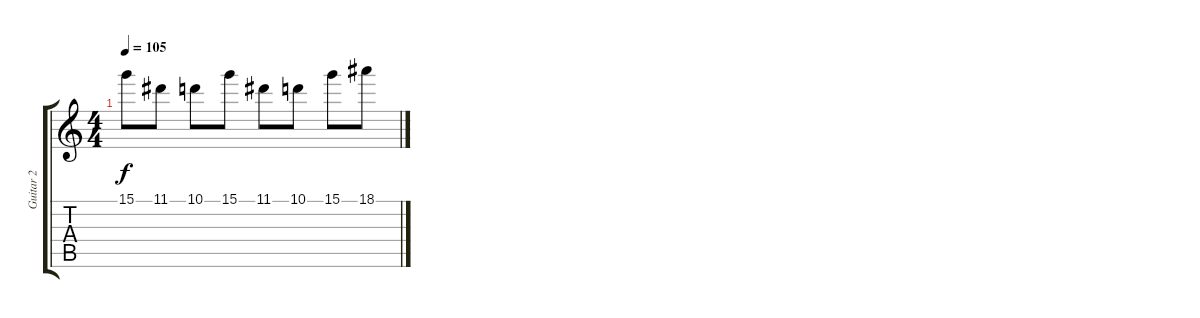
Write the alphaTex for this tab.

\track ("Guitar 2" "Guitar 2") {instrument distortionguitar}
\staff {score tabs}
\tuning (E4 B3 G3 D3 A2 D2) {hide}
\ts (4 4)
\tempo 105
\clef g2
\ks c
15.1.8{dy f} 11.1.8 10.1.8 15.1.8 11.1.8 10.1.8 15.1.8 18.1.8
